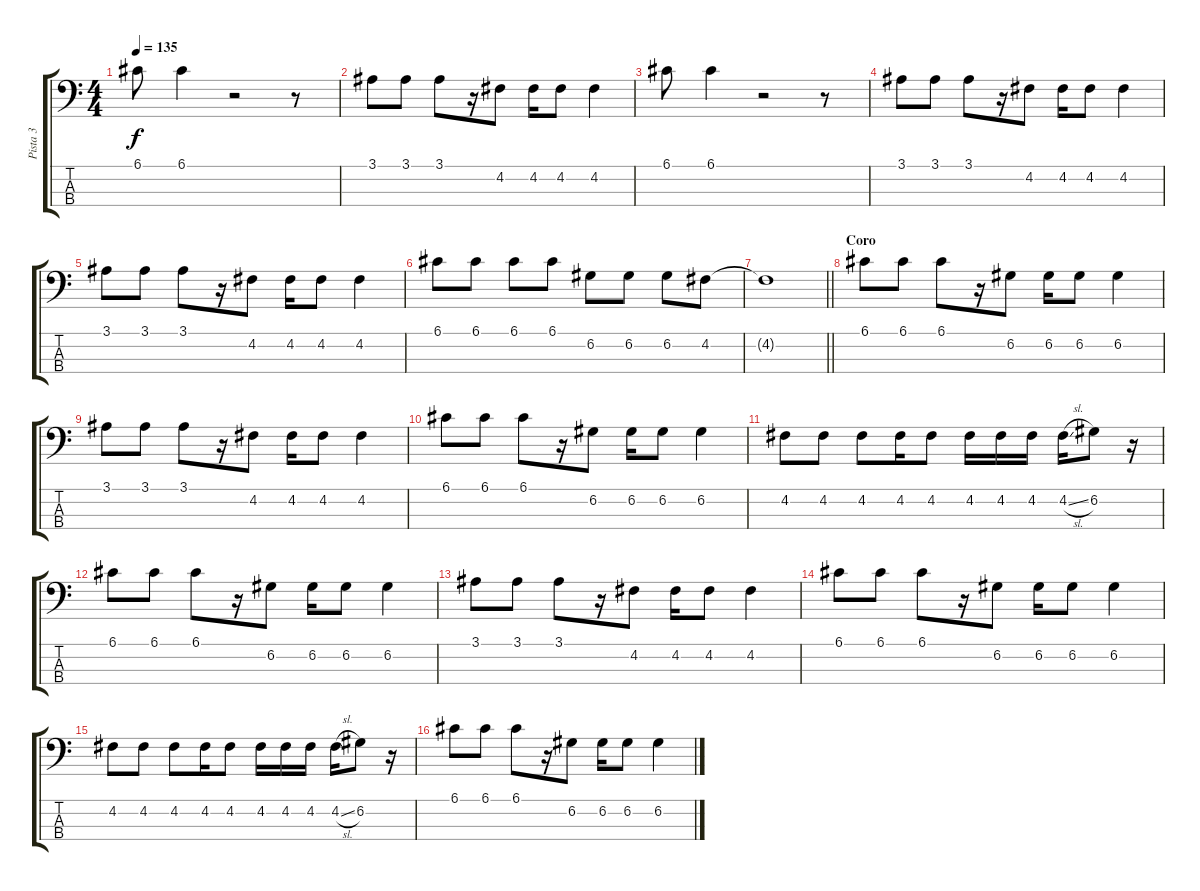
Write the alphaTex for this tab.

\track ("Pista 3" "Pista 3") {instrument electricbasspick}
\staff {score tabs}
\tuning (G2 D2 A1 E1) {hide}
\ts (4 4)
\tempo 135
\clef f4
\ks c
6.1.8{dy f} 6.1.4 r.2 r.8 |
3.1.8 3.1.8 3.1.8 r.16 4.2.8 4.2.16 4.2.8 4.2.4 |
6.1.8 6.1.4 r.2 r.8 |
3.1.8 3.1.8 3.1.8 r.16 4.2.8 4.2.16 4.2.8 4.2.4 |
3.1.8 3.1.8 3.1.8 r.16 4.2.8 4.2.16 4.2.8 4.2.4 |
6.1.8 6.1.8 6.1.8 6.1.8 6.2.8 6.2.8 6.2.8 4.2.8 |
\barLineRight lightlight
4.2{t}.1 |
\section ("" "Coro")
6.1.8 6.1.8 6.1.8 r.16 6.2.8 6.2.16 6.2.8 6.2.4 |
3.1.8 3.1.8 3.1.8 r.16 4.2.8 4.2.16 4.2.8 4.2.4 |
6.1.8 6.1.8 6.1.8 r.16 6.2.8 6.2.16 6.2.8 6.2.4 |
4.2.8 4.2.8 4.2.8 4.2.16 4.2.8 4.2.16 4.2.16 4.2.16 4.2{sl}.16 6.2.8 r.16 |
6.1.8 6.1.8 6.1.8 r.16 6.2.8 6.2.16 6.2.8 6.2.4 |
3.1.8 3.1.8 3.1.8 r.16 4.2.8 4.2.16 4.2.8 4.2.4 |
6.1.8 6.1.8 6.1.8 r.16 6.2.8 6.2.16 6.2.8 6.2.4 |
4.2.8 4.2.8 4.2.8 4.2.16 4.2.8 4.2.16 4.2.16 4.2.16 4.2{sl}.16 6.2.8 r.16 |
6.1.8 6.1.8 6.1.8 r.16 6.2.8 6.2.16 6.2.8 6.2.4
